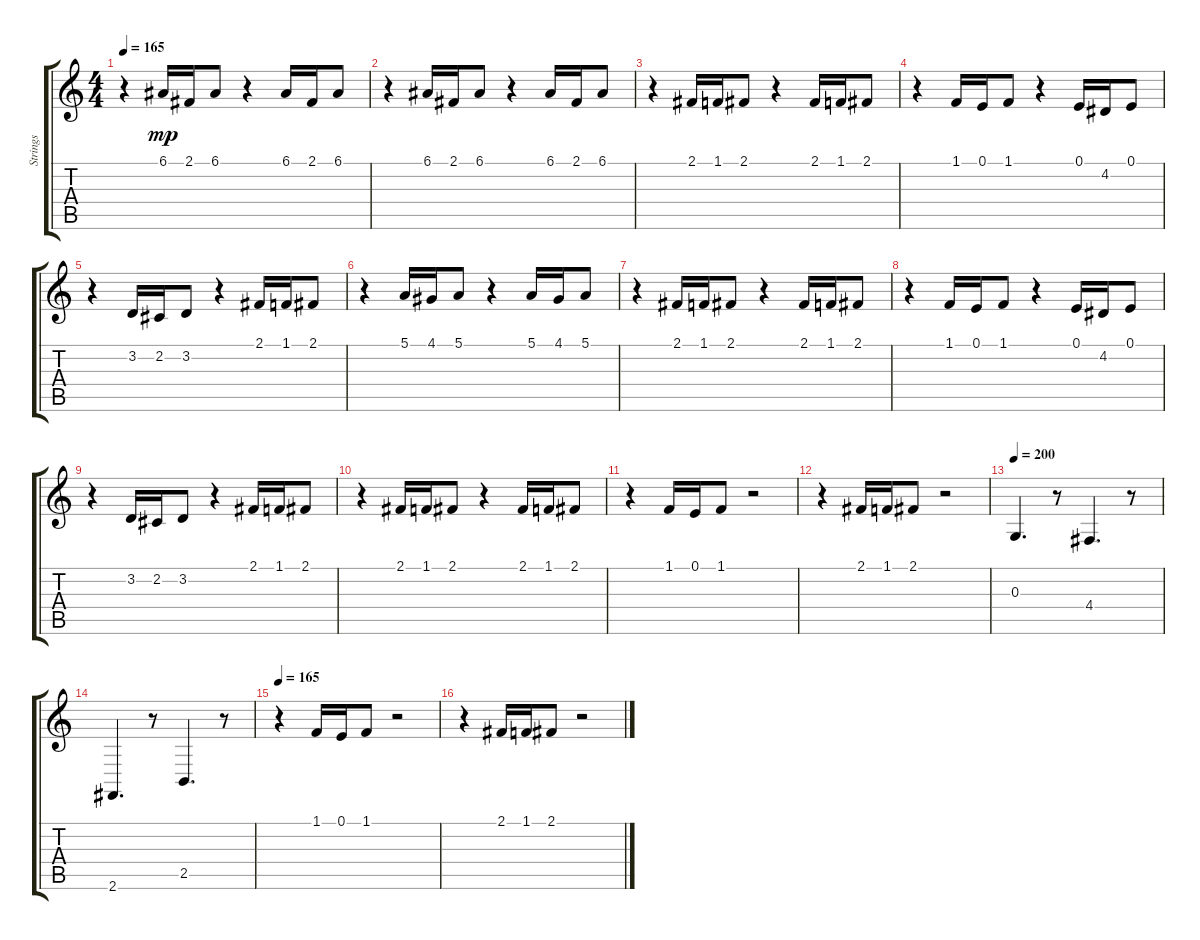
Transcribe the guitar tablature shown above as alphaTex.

\track ("Strings" "Strings") {instrument stringensemble1}
\staff {score tabs}
\tuning (E4 B3 G3 D3 A2 E2) {hide}
\ts (4 4)
\tempo 165
\clef g2
\ks c
r.4{dy mp} 6.1.16 2.1.16 6.1.8 r.4 6.1.16 2.1.16 6.1.8 |
r.4 6.1.16 2.1.16 6.1.8 r.4 6.1.16 2.1.16 6.1.8 |
r.4 2.1.16 1.1.16 2.1.8 r.4 2.1.16 1.1.16 2.1.8 |
r.4 1.1.16 0.1.16 1.1.8 r.4 0.1.16 4.2.16 0.1.8 |
r.4 3.2.16 2.2.16 3.2.8 r.4 2.1.16 1.1.16 2.1.8 |
r.4 5.1.16 4.1.16 5.1.8 r.4 5.1.16 4.1.16 5.1.8 |
r.4 2.1.16 1.1.16 2.1.8 r.4 2.1.16 1.1.16 2.1.8 |
r.4 1.1.16 0.1.16 1.1.8 r.4 0.1.16 4.2.16 0.1.8 |
r.4 3.2.16 2.2.16 3.2.8 r.4 2.1.16 1.1.16 2.1.8 |
r.4 2.1.16 1.1.16 2.1.8 r.4 2.1.16 1.1.16 2.1.8 |
r.4 1.1.16 0.1.16 1.1.8 r.2 |
r.4 2.1.16 1.1.16 2.1.8 r.2 |
\tempo 200
0.3.4{d} r.8 4.4.4{d} r.8 |
2.6.4{d} r.8 2.5.4{d} r.8 |
\tempo 165
r.4 1.1.16 0.1.16 1.1.8 r.2 |
r.4 2.1.16 1.1.16 2.1.8 r.2
